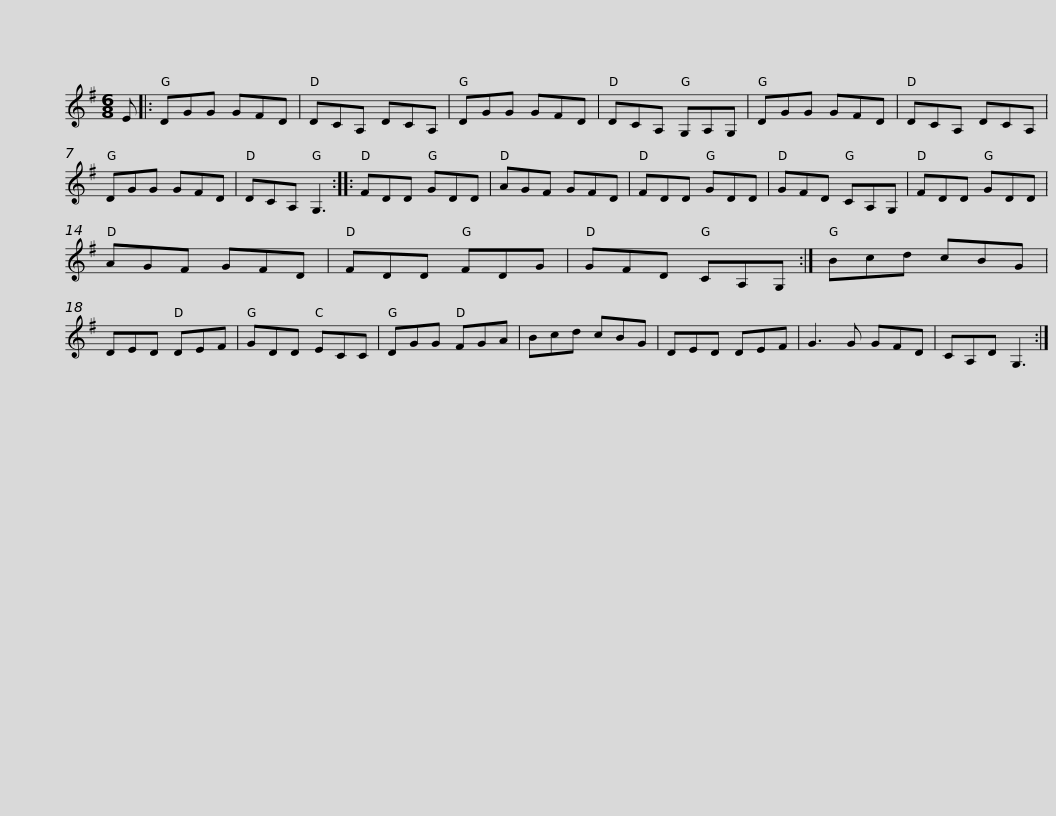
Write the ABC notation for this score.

X:1
L:1/8
M:6/8
I:linebreak $
K:G
V:1 treble
V:1
 E |: DGG GFD | DCA, DCA, | DGG GFD | DCA, G,A,G, | %5
 DGG GFD | DCA, DCA, |$ DGG GFD | DCA, G,3 :: FDD GDD | %10
 AGF GFD | FDD GDD | GFD CA,G, | FDD GDD |$ AGF GFD | %15
 FDD FDG | GFD CA,G, :| Bcd cBG | DED DEF | GDD ECC | %20
 DGG FGA |$ Bcd cBG | DED DEF | G3 G GFD | CA,D G,3 :| %25
